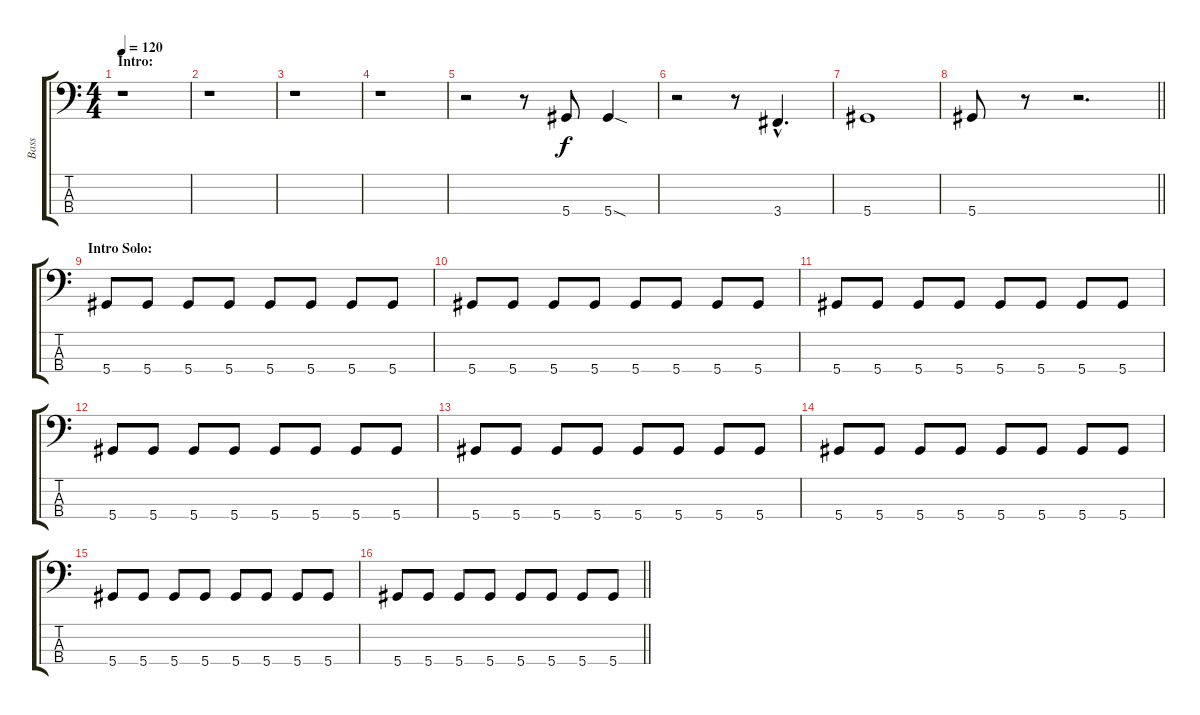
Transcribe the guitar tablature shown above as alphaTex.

\track ("Bass" "Bass") {instrument electricbasspick}
\staff {score tabs}
\tuning (Gb2 Db2 Ab1 Eb1) {hide}
\ts (4 4)
\section ("" "Intro:")
\tempo 120
\clef f4
\ks c
r.1{dy f instrument electricbasspick} |
r.1 |
r.1 |
r.1 |
r.2 r.8 5.4.8 5.4{sod}.4 |
r.2 r.8 3.4{hac}.4{d} |
5.4.1 |
\barLineRight lightlight
5.4.8 r.8 r.2{d} |
\section ("" "Intro Solo:")
5.4.8 5.4.8 5.4.8 5.4.8 5.4.8 5.4.8 5.4.8 5.4.8 |
5.4.8 5.4.8 5.4.8 5.4.8 5.4.8 5.4.8 5.4.8 5.4.8 |
5.4.8 5.4.8 5.4.8 5.4.8 5.4.8 5.4.8 5.4.8 5.4.8 |
5.4.8 5.4.8 5.4.8 5.4.8 5.4.8 5.4.8 5.4.8 5.4.8 |
5.4.8 5.4.8 5.4.8 5.4.8 5.4.8 5.4.8 5.4.8 5.4.8 |
5.4.8 5.4.8 5.4.8 5.4.8 5.4.8 5.4.8 5.4.8 5.4.8 |
5.4.8 5.4.8 5.4.8 5.4.8 5.4.8 5.4.8 5.4.8 5.4.8 |
\barLineRight lightlight
5.4.8 5.4.8 5.4.8 5.4.8 5.4.8 5.4.8 5.4.8 5.4.8
